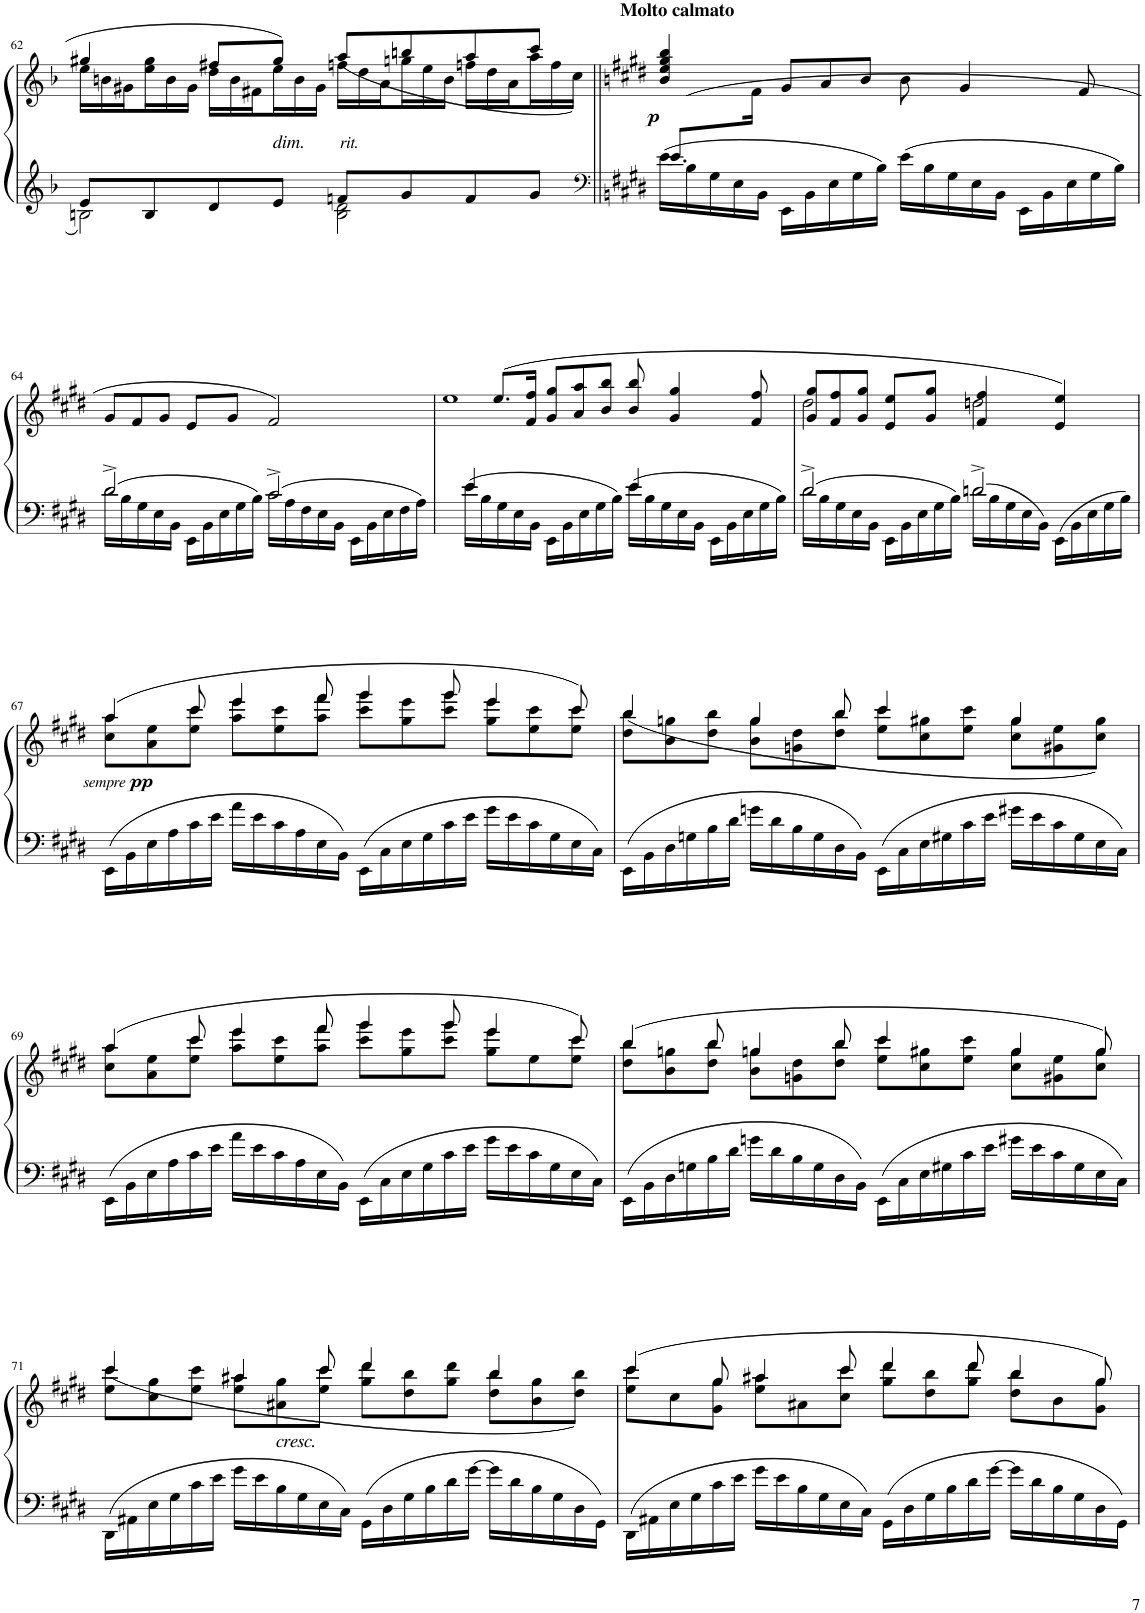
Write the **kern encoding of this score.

**kern	**kern	**dynam
*part1	*part1	*part1
*staff2	*staff1	*staff1/2
*I"Piano	*	*
*I'Pno.	*	*
!!LO:PB:g=z
*clefG2	*clefG2	*
*k[b-]	*k[b-]	*
*M4/4	*M4/4	*
*met(c)	*met(c)	*
=62	=62	=62
*^	*^	*
*	*	*	*Xtuplet	*
8e/L	2Bn\	4gg#X/	24ee\LL	.
.	.	.	24bn\	.
.	.	.	24g#X\J	.
8B/	.	.	24ee\ 24gg#\L	.
.	.	.	24b\	.
.	.	.	24g#\JJ	.
8d/	.	8ff#X/L	24dd\LL	.
.	.	.	24b\	.
.	.	.	24f#X\J	.
!	!	!LO:TX:b:i:t=dim.	!	!
8e/J	.	8gg#/J	24ee\L	.
.	.	.	24b\	.
.	.	.	24g#\JJ	.
!	!	!LO:TX:b:i:t=rit.	!	!
8fn/L	2B\ 2d\	(8aa/L	24ffn\LL	.
.	.	.	24dd\	.
.	.	.	24a\J	.
8g/	.	8bbn/	24ggn\L	.
.	.	.	24ee\	.
.	.	.	24b\JJ	.
8f/	.	8aa/	24ffn\LL	.
.	.	.	24dd\	.
.	.	.	24a\J	.
8g/J	.	8ccc/J	24aa\L	.
.	.	.	24ff\	.
.	.	.	24cc\JJ)	.
=63||	=63||	=63||	=63||	=63||
*clefF4	*	*	*	*
*k[f#c#g#d#]	*	*k[f#c#g#d#]	*	*
*	*Xtuplet	*	*	*
!	!	!LO:TX:a:B:t=Molto calmato	!	!
!	!	!	!	!LO:DY:b
(8.e/L	20e\LL	4b/ 4ee/ 4gg#/ 4bb/	8.ryy	p
.	20B\	.	.	.
.	20G#\	.	.	.
.	20E\	.	.	.
2ryy	.	.	16f#\Jk	.
.	20BB\JJ	.	.	.
.	20EE\LL	12g#/L	4ryy	.
.	20BB\	.	.	.
.	.	12a/	.	.
.	20E\	.	.	.
.	20G#\	.	.	.
.	.	12b/J	.	.
.	20B\JJ	.	.	.
.	20e\LL	8b\	2ryy	.
.	20B\	.	.	.
.	20G#\	.	.	.
.	.	4g#/	.	.
.	20E\	.	.	.
4ryy	.	.	.	.
.	20BB\JJ	.	.	.
.	20EE\LL	.	.	.
.	20BB\	.	.	.
.	20E\	.	.	.
.	.	8f#/	.	.
.	20G#\	.	.	.
16ryy	.	.	.	.
.	20B\JJ	.	.	.
*	*	*v	*v	*
!!LO:LB:g=z
=64	=64	=64	=64
!	!LO:N:head=open	!	!
2d#/	20d#^>\LL	12g#/L	.
.	20B\	.	.
.	.	12f#/	.
.	20G#\	.	.
.	20E\	.	.
.	.	12g#/J	.
.	20BB\JJ	.	.
.	20EE\LL	8e/L	.
.	20BB\	.	.
.	20E\	.	.
.	.	8g#/J	.
.	20G#\	.	.
.	20B\JJ	.	.
!	!LO:N:head=open	!	!
2c#/	20c#^>\LL	2f#/)	.
.	20A\	.	.
.	20F#\	.	.
.	20E\	.	.
.	20BB\JJ	.	.
.	20EE\LL	.	.
.	20BB\	.	.
.	20E\	.	.
.	20F#\	.	.
.	20A\JJ	.	.
=65	=65	=65	=65
!LO:N:head=solid	!	!	!
*	*	*^	*
2e/	20e\LL	(8.ee/L	1ee	.
.	20B\	.	.	.
.	20G#\	.	.	.
.	20E\	.	.	.
.	.	16f#/ 16ff#/Jk	.	.
.	20BB\JJ	.	.	.
.	20EE\LL	12g#/ 12gg#/L	.	.
.	20BB\	.	.	.
.	.	12a/ 12aa/	.	.
.	20E\	.	.	.
.	20G#\	.	.	.
.	.	12b/ 12bb/J	.	.
.	20B\JJ	.	.	.
!LO:N:head=solid	!	!	!	!
2e/	20e\LL	8b/ 8bb/	.	.
.	20B\	.	.	.
.	20G#\	.	.	.
.	.	4g#/ 4gg#/	.	.
.	20E\	.	.	.
.	20BB\JJ	.	.	.
.	20EE\LL	.	.	.
.	20BB\	.	.	.
.	20E\	.	.	.
.	.	8f#/ 8ff#/	.	.
.	20G#\	.	.	.
.	20B\JJ	.	.	.
=66	=66	=66	=66	=66
!	!LO:N:head=open	!	!	!
2d#/	20d#^>\LL	12g#/ 12gg#/L	2dd#\	.
.	20B\	.	.	.
.	.	12f#/ 12ff#/	.	.
.	20G#\	.	.	.
.	20E\	.	.	.
.	.	12g#/ 12gg#/J	.	.
.	20BB\JJ	.	.	.
.	20EE\LL	8e/ 8ee/L	.	.
.	20BB\	.	.	.
.	20E\	.	.	.
.	.	8g#/ 8gg#/J	.	.
.	20G#\	.	.	.
.	20B\JJ	.	.	.
!	!LO:N:head=open	!	!	!
2dn/	20d^>\LL	4f#/ 4ff#/	2ddn\	.
.	20B\	.	.	.
.	20G#\	.	.	.
.	20E\	.	.	.
.	20BB\JJ	.	.	.
.	20EE\LL	4e/ 4ee/)	.	.
.	20BB\	.	.	.
.	20E\	.	.	.
.	20G#\	.	.	.
.	20B\JJ	.	.	.
!!LO:LB:g=z	!!
=67	=67	=67	=67	=67
!	!	!	!	!LO:DY:b
!	!	!	!	!LO:DY:n=1:b
*v	*v	*	*	*
24EE\LL	(6aa/	12cc#\ 12aa\L	other-dynamics pp
24BB\	.	.	.
24E\	.	12a\ 12ee\	.
24A\	.	.	.
24c#\	12ccc#/	12ee\ 12ccc#\J	.
24e\JJ	.	.	.
24a\LL	6eee/	12aa\ 12eee\L	.
24e\	.	.	.
24c#\	.	12ee\ 12ccc#\	.
24A\	.	.	.
24E\	12fff#/	12aa\ 12fff#\J	.
24BB\JJ	.	.	.
24EE\LL	6ggg#/	12ccc#\ 12ggg#\L	.
24C#\	.	.	.
24E\	.	12gg#\ 12eee\	.
24G#\	.	.	.
24c#\	12ggg#/	12ccc#\ 12ggg#\J	.
24e\JJ	.	.	.
24g#\LL	6eee/	12gg#\ 12eee\L	.
24e\	.	.	.
24c#\	.	12ee\ 12ccc#\	.
24G#\	.	.	.
24E\	12ccc#/)	12ee\ 12ccc#\J	.
24C#\JJ	.	.	.
=68	=68	=68	=68
24EE\LL	(4bb/	12dd#\ 12bb\L	.
24BB\	.	.	.
24D#\	.	12b\ 12ggn\	.
24Gn\	.	.	.
24B\	.	12dd#\ 12bb\J	.
24d#\JJ	.	.	.
24gn\LL	6gg/	12b\ 12gg\L	.
24d#\	.	.	.
24B\	.	12gn\ 12dd#\	.
24G\	.	.	.
24D#\	12bb/	12dd#\ 12bb\J	.
24BB\JJ	.	.	.
24EE\LL	4ccc#/	12ee\ 12ccc#\L	.
24C#\	.	.	.
24E\	.	12cc#\ 12gg#X\	.
24G#X\	.	.	.
24c#\	.	12ee\ 12ccc#\J	.
24e\JJ	.	.	.
24g#X\LL	4gg#/	12cc#\ 12gg#\L	.
24e\	.	.	.
24c#\	.	12g#X\ 12ee\	.
24G#\	.	.	.
24E\	.	12cc#\ 12gg#\J)	.
24C#\JJ	.	.	.
!!LO:LB:g=z	!!
=69	=69	=69	=69
24EE\LL	(6aa/	12cc#\ 12aa\L	.
24BB\	.	.	.
24E\	.	12a\ 12ee\	.
24A\	.	.	.
24c#\	12ccc#/	12ee\ 12ccc#\J	.
24e\JJ	.	.	.
24a\LL	6eee/	12aa\ 12eee\L	.
24e\	.	.	.
24c#\	.	12ee\ 12ccc#\	.
24A\	.	.	.
24E\	12fff#/	12aa\ 12fff#\J	.
24BB\JJ	.	.	.
24EE\LL	6ggg#/	12ccc#\ 12ggg#\L	.
24C#\	.	.	.
24E\	.	12gg#\ 12eee\	.
24G#\	.	.	.
24c#\	12ggg#/	12ccc#\ 12ggg#\J	.
24e\JJ	.	.	.
24g#\LL	6eee/	12gg#\ 12eee\L	.
24e\	.	.	.
24c#\	.	12ee\	.
24G#\	.	.	.
24E\	12ccc#/)	12ee\ 12ccc#\J	.
24C#\JJ	.	.	.
=70	=70	=70	=70
24EE\LL	(6bb/	12dd#\ 12bb\L	.
24BB\	.	.	.
24D#\	.	12b\ 12ggn\	.
24Gn\	.	.	.
24B\	12bb/	12dd#\ 12bb\J	.
24d#\JJ	.	.	.
24gn\LL	6ggn/	12b\ 12gg\L	.
24d#\	.	.	.
24B\	.	12gn\ 12dd#\	.
24G\	.	.	.
24D#\	12bb/	12dd#\ 12bb\J	.
24BB\JJ	.	.	.
24EE\LL	4ccc#/	12ee\ 12ccc#\L	.
24C#\	.	.	.
24E\	.	12cc#\ 12gg#X\	.
24G#X\	.	.	.
24c#\	.	12ee\ 12ccc#\J	.
24e\JJ	.	.	.
24g#X\LL	6gg#/	12cc#\ 12gg#\L	.
24e\	.	.	.
24c#\	.	12g#X\ 12ee\	.
24G#\	.	.	.
24E\	12gg#/)	12cc#\ 12gg#\J	.
24C#\JJ	.	.	.
!!LO:LB:g=z	!!
=71	=71	=71	=71
24DD#\LL	(4ccc#/	12ee\ 12ccc#\L	.
24AA#X\	.	.	.
24E\	.	12cc#\ 12gg#\	.
24G#\	.	.	.
24c#\	.	12ee\ 12ccc#\J	.
24e\JJ	.	.	.
24g#\LL	6aa#X/	12ee\ 12aa#\L	.
24e\	.	.	.
!	!	!LO:TX:b:i:t=cresc.	!
24B\	.	12a#X\ 12gg#\	.
24G#\	.	.	.
24E\	12ccc#/	12ee\ 12ccc#\J	.
24C#\JJ	.	.	.
24GG#\LL	4ddd#/	12gg#\ 12ddd#\L	.
24D#\	.	.	.
24G#\	.	12dd#\ 12bb\	.
24B\	.	.	.
24d#\	.	12gg#\ 12ddd#\J	.
[24g#\JJ	.	.	.
24g#\LL]	4bb/	12dd#\ 12bb\L	.
24d#\	.	.	.
24B\	.	12b\ 12gg#\	.
24G#\	.	.	.
24D#\	.	12dd#\ 12bb\J)	.
24GG#\JJ	.	.	.
=72	=72	=72	=72
24DD#\LL	(6ccc#/	12ee\ 12ccc#\L	.
24AA#X\	.	.	.
24E\	.	12cc#\	.
24G#\	.	.	.
24c#\	12gg#/	12g#\ 12gg#\J	.
24e\JJ	.	.	.
24g#\LL	6aa#X/	12ee\ 12aa#\L	.
24e\	.	.	.
24B\	.	12a#X\	.
24G#\	.	.	.
24E\	12ccc#/	12cc#\ 12ccc#\J	.
24C#\JJ	.	.	.
24GG#\LL	6ddd#/	12gg#\ 12ddd#\L	.
24D#\	.	.	.
24G#\	.	12dd#\ 12bb\	.
24B\	.	.	.
24d#\	12ddd#/	12gg#\ 12ddd#\J	.
[24g#\JJ	.	.	.
24g#\LL]	6bb/	12dd#\ 12bb\L	.
24d#\	.	.	.
24B\	.	12b\	.
24G#\	.	.	.
24D#\	12gg#/)	12g#\ 12gg#\J	.
24GG#\JJ	.	.	.
*	*v	*v	*
=	=	=
*-	*-	*-
